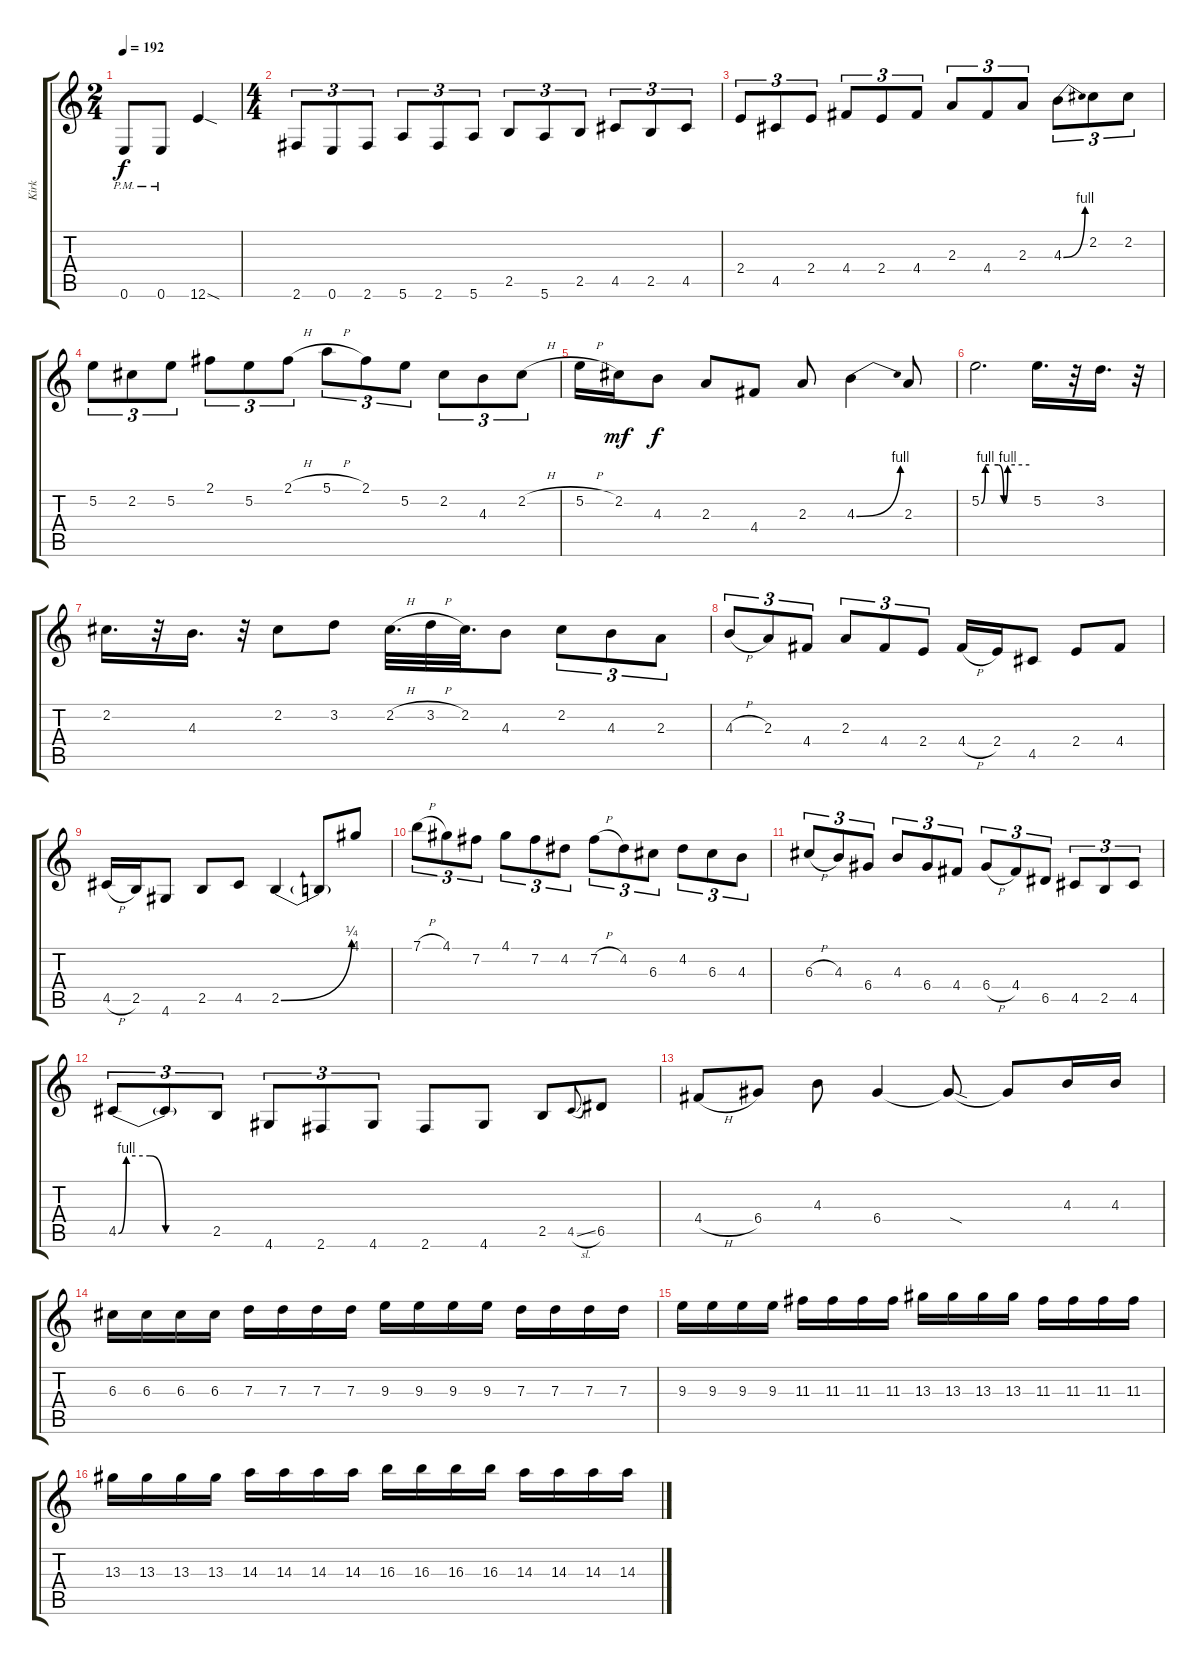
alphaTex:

\track ("Kirk" "Kirk") {instrument distortionguitar}
\staff {score tabs}
\tuning (E4 B3 G3 D3 A2 E2) {hide}
\ts (2 4)
\tempo 192
\clef g2
\ks c
0.6{pm}.8{dy f} 0.6{pm}.8 12.6{sod}.4 |
\ts (4 4)
2.6.8{tu (3 2) volume 14} 0.6.8{tu (3 2)} 2.6.8{tu (3 2)} 5.6.8{tu (3 2)} 2.6.8{tu (3 2)} 5.6.8{tu (3 2)} 2.5.8{tu (3 2)} 5.6.8{tu (3 2)} 2.5.8{tu (3 2)} 4.5.8{tu (3 2)} 2.5.8{tu (3 2)} 4.5.8{tu (3 2)} |
2.4.8{tu (3 2)} 4.5.8{tu (3 2)} 2.4.8{tu (3 2)} 4.4.8{tu (3 2)} 2.4.8{tu (3 2)} 4.4.8{tu (3 2)} 2.3.8{tu (3 2)} 4.4.8{tu (3 2)} 2.3.8{tu (3 2)} 4.3{be (bend 0 0 60 4)}.8{tu (3 2)} 2.2.8{tu (3 2)} 2.2.8{tu (3 2)} |
5.2.8{tu (3 2)} 2.2.8{tu (3 2)} 5.2.8{tu (3 2)} 2.1.8{tu (3 2)} 5.2.8{tu (3 2)} 2.1{h}.8{tu (3 2)} 5.1{h}.8{tu (3 2)} 2.1.8{tu (3 2)} 5.2.8{tu (3 2)} 2.2.8{tu (3 2)} 4.3.8{tu (3 2)} 2.2{h}.8{tu (3 2)} |
5.2{h}.16 2.2.16{dy mf} 4.3.8{dy f} 2.3.8 4.4.8 2.3.8 4.3{be (bend 0 0 60 4)}.4 2.3.8 |
5.2{be (custom 0 0 5 4 10 4 21 4 28 0 33 4 60 4)}.2{d} 5.2.16{d} r.32 3.2.16{d} r.32 |
2.2.16{d} r.32 4.3.16{d} r.32 2.2.8 3.2.8 2.2{h}.32{d} 3.2{h}.32 2.2.32{d} 4.3.8 2.2.8{tu (3 2)} 4.3.8{tu (3 2)} 2.3.8{tu (3 2)} |
4.3{h}.8{tu (3 2)} 2.3.8{tu (3 2)} 4.4.8{tu (3 2)} 2.3.8{tu (3 2)} 4.4.8{tu (3 2)} 2.4.8{tu (3 2)} 4.4{h}.16 2.4.16 4.5.8 2.4.8 4.4.8 |
4.5{h}.16 2.5.16 4.6.8 2.5.8 4.5.8 2.5{be (bend 0 0 60 1)}.4 2.5{t}.8 4.1.8 |
7.1{h}.8{tu (3 2)} 4.1.8{tu (3 2)} 7.2.8{tu (3 2)} 4.1.8{tu (3 2)} 7.2.8{tu (3 2)} 4.2.8{tu (3 2)} 7.2{h}.8{tu (3 2)} 4.2.8{tu (3 2)} 6.3.8{tu (3 2)} 4.2.8{tu (3 2)} 6.3.8{tu (3 2)} 4.3.8{tu (3 2)} |
6.3{h}.8{tu (3 2)} 4.3.8{tu (3 2)} 6.4.8{tu (3 2)} 4.3.8{tu (3 2)} 6.4.8{tu (3 2)} 4.4.8{tu (3 2)} 6.4{h}.8{tu (3 2)} 4.4.8{tu (3 2)} 6.5.8{tu (3 2)} 4.5.8{tu (3 2)} 2.5.8{tu (3 2)} 4.5.8{tu (3 2)} |
4.5{be (custom 0 0 5 4 20 4 30 0 60 0)}.8{tu (3 2)} 4.5{t}.8{tu (3 2)} 2.5.8{tu (3 2)} 4.6.8{tu (3 2)} 2.6.8{tu (3 2)} 4.6.8{tu (3 2)} 2.6.8 4.6.8 2.5.8 4.5{sl}.8{gr onbeat} 6.5.8 |
4.4{h}.8 6.4.8 4.3.8 6.4.4 6.4{sod t}.8 6.4{t}.8 4.3.16 4.3.16 |
6.3.16 6.3.16 6.3.16 6.3.16 7.3.16 7.3.16 7.3.16 7.3.16 9.3.16 9.3.16 9.3.16 9.3.16 7.3.16 7.3.16 7.3.16 7.3.16 |
9.3.16 9.3.16 9.3.16 9.3.16 11.3.16 11.3.16 11.3.16 11.3.16 13.3.16 13.3.16 13.3.16 13.3.16 11.3.16 11.3.16 11.3.16 11.3.16 |
13.3.16 13.3.16 13.3.16 13.3.16 14.3.16 14.3.16 14.3.16 14.3.16 16.3.16 16.3.16 16.3.16 16.3.16 14.3.16 14.3.16 14.3.16 14.3.16
